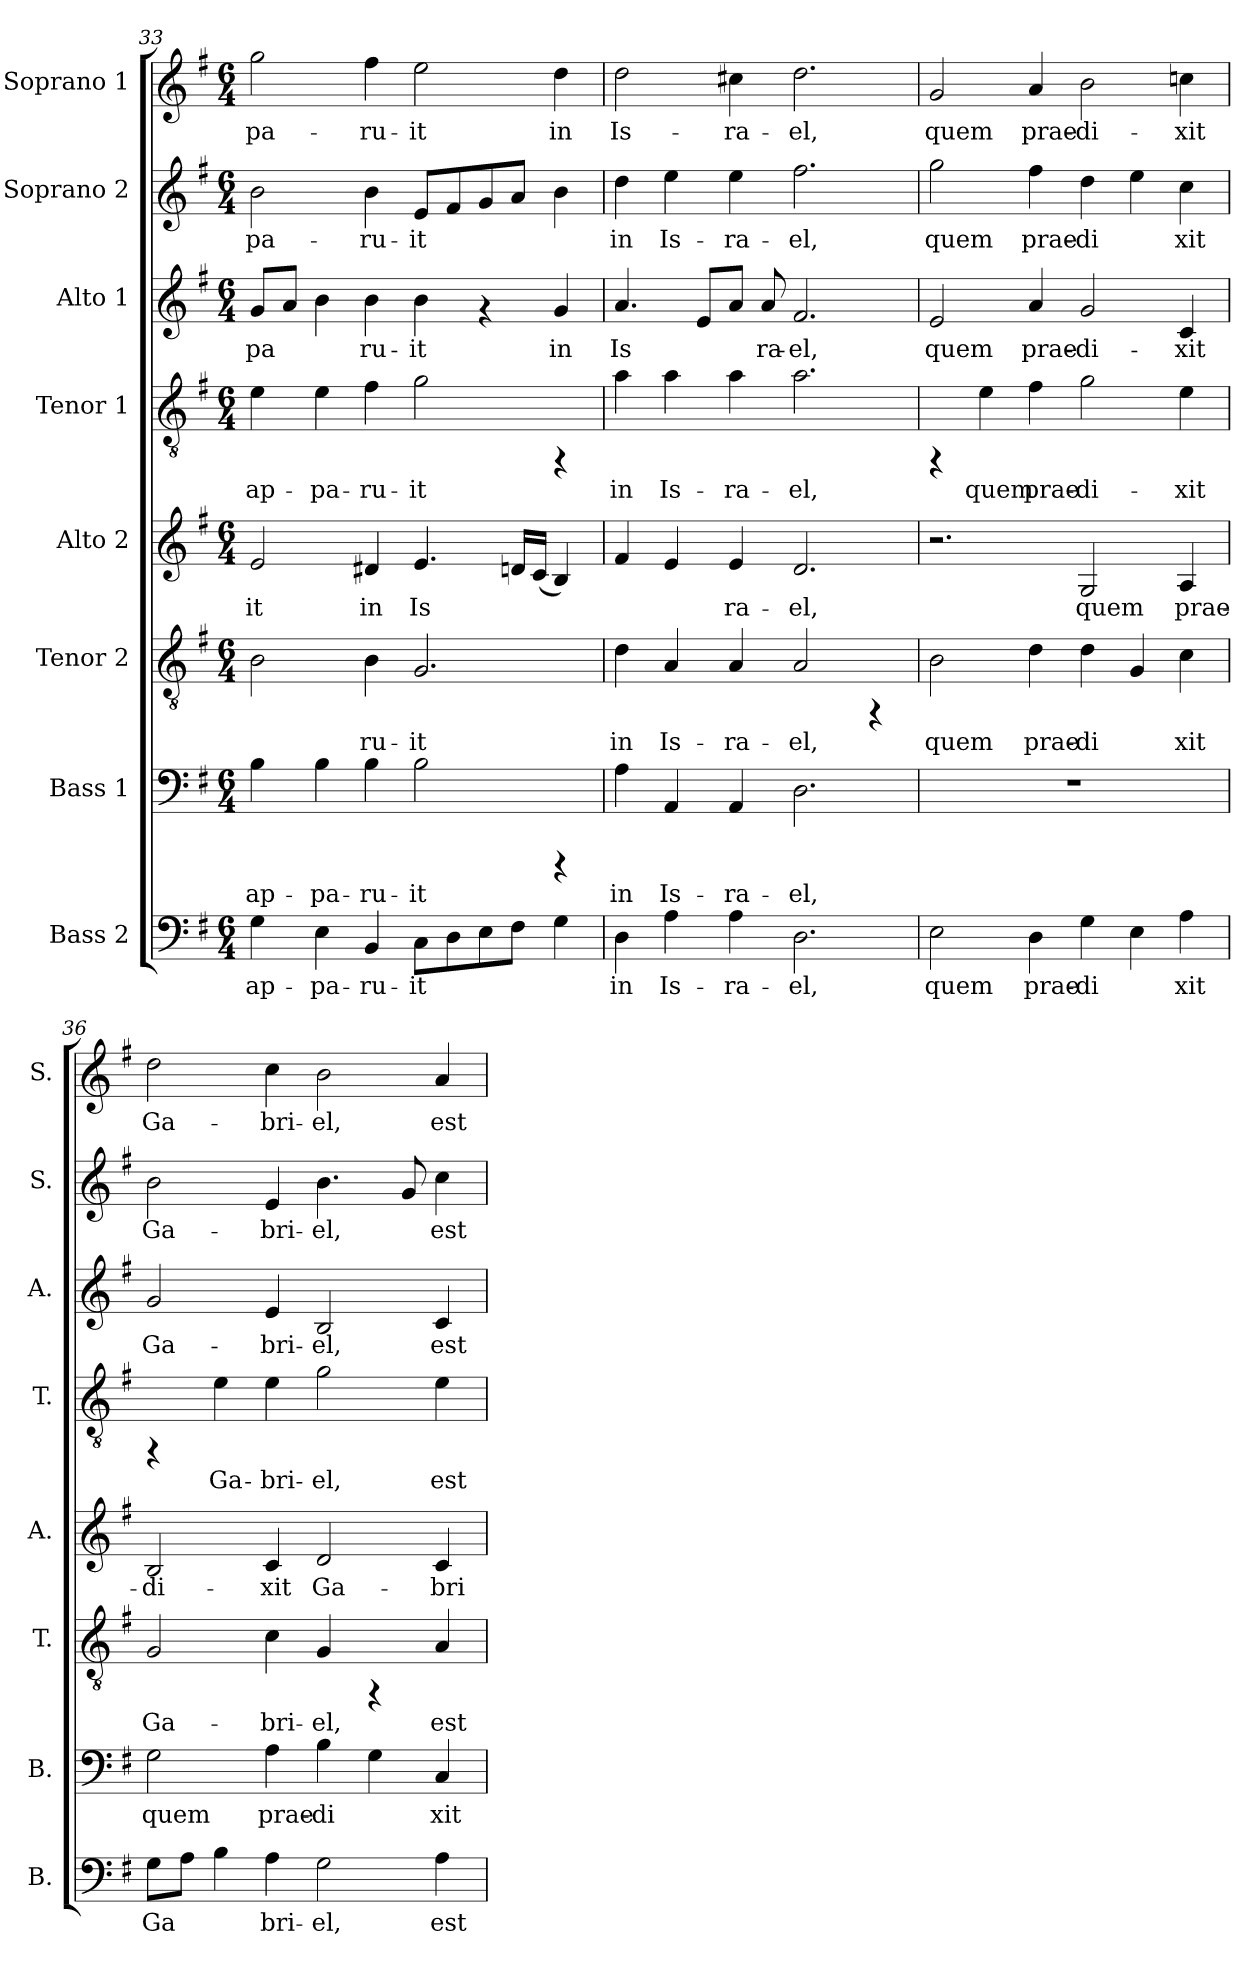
**kern	**text	**kern	**text	**kern	**text	**kern	**text	**kern	**text	**kern	**text	**kern	**text	**kern	**text
*part8	*part8	*part7	*part7	*part6	*part6	*part5	*part5	*part4	*part4	*part3	*part3	*part2	*part2	*part1	*part1
*staff8	*staff8	*staff7	*staff7	*staff6	*staff6	*staff5	*staff5	*staff4	*staff4	*staff3	*staff3	*staff2	*staff2	*staff1	*staff1
*I"Bass 2	*	*I"Bass 1	*	*I"Tenor 2	*	*I"Alto 2	*	*I"Tenor 1	*	*I"Alto 1	*	*I"Soprano 2	*	*I"Soprano 1	*
*I'B.	*	*I'B.	*	*I'T.	*	*I'A.	*	*I'T.	*	*I'A.	*	*I'S.	*	*I'S.	*
*clefF4	*	*clefF4	*	*clefGv2	*	*clefG2	*	*clefGv2	*	*clefG2	*	*clefG2	*	*clefG2	*
*k[f#]	*	*k[f#]	*	*k[f#]	*	*k[f#]	*	*k[f#]	*	*k[f#]	*	*k[f#]	*	*k[f#]	*
*G:	*	*G:	*	*G:	*	*G:	*	*G:	*	*G:	*	*G:	*	*G:	*
*M6/4	*	*M6/4	*	*M6/4	*	*M6/4	*	*M6/4	*	*M6/4	*	*M6/4	*	*M6/4	*
=33	=33	=33	=33	=33	=33	=33	=33	=33	=33	=33	=33	=33	=33	=33	=33
!	!LO:LY:b:cj	!	!LO:LY:b:cj	!	!LO:LY:b:cj	!	!LO:LY:b:cj	!	!LO:LY:b:cj	!	!LO:LY:b:cj	!	!LO:LY:b:cj	!	!LO:LY:b:cj
4G\	ap-	4B\	ap-	2B\	--	2e/	-it	4e\	ap-	8g/L	-pa-	2b\	-pa-	2gg\	-pa-
!	!	!	!	!	!	!	!	!	!	!	!LO:LY:b:cj	!	!	!	!
.	.	.	.	.	.	.	.	.	.	8a/J	--	.	.	.	.
!	!LO:LY:b:cj	!	!LO:LY:b:cj	!	!	!	!	!	!LO:LY:b:cj	!	!LO:LY:b:cj	!	!	!	!
4E\	-pa-	4B\	-pa-	.	.	.	.	4e\	-pa-	4b\	--	.	.	.	.
!	!LO:LY:b:cj	!	!LO:LY:b:cj	!	!LO:LY:b:cj	!	!LO:LY:b:cj	!	!LO:LY:b:cj	!	!LO:LY:b:cj	!	!LO:LY:b:cj	!	!LO:LY:b:cj
4BB/	-ru-	4B\	-ru-	4B\	-ru-	4d#X/	in	4f#\	-ru-	4b\	-ru-	4b\	-ru-	4ff#\	-ru-
!	!LO:LY:b:cj	!	!LO:LY:b:cj	!	!LO:LY:b:cj	!	!LO:LY:b:cj	!	!LO:LY:b:cj	!	!LO:LY:b:cj	!	!LO:LY:b:cj	!	!LO:LY:b:cj
8C\L	-it	2B\	-it	2.G/	-it	4.e/	Is-	2g\	-it	4b\	-it	8e/L	-it	2ee\	-it
!	!LO:LY:b:cj	!	!	!	!	!	!	!	!	!	!	!	!LO:LY:b:cj	!	!
8D\	.	.	.	.	.	.	.	.	.	.	.	8f#/	.	.	.
!	!LO:LY:b:cj	!	!	!	!	!	!	!	!	!	!	!	!LO:LY:b:cj	!	!
8E\	.	.	.	.	.	.	.	.	.	4rf	.	8g/	.	.	.
!	!LO:LY:b:cj	!	!	!	!	!	!LO:LY:b:cj	!	!	!	!	!	!LO:LY:b:cj	!	!
8F#\J	.	.	.	.	.	16dn/L	--	.	.	.	.	8a/J	.	.	.
!	!	!	!	!	!	!	!LO:LY:b:cj	!	!	!	!	!	!	!	!
.	.	.	.	.	.	(<16c/J	--	.	.	.	.	.	.	.	.
!	!LO:LY:b:cj	!	!	!	!	!	!LO:LY:b:cj	!	!	!	!LO:LY:b:cj	!	!LO:LY:b:cj	!	!LO:LY:b:cj
4G\	.	4rCCC	.	.	.	4B/)	--	4rFF	.	4g/	in	4b\	.	4dd\	in
=34	=34	=34	=34	=34	=34	=34	=34	=34	=34	=34	=34	=34	=34	=34	=34
!	!LO:LY:b:cj	!	!LO:LY:b:cj	!	!LO:LY:b:cj	!	!LO:LY:b:cj	!	!LO:LY:b:cj	!	!LO:LY:b:cj	!	!LO:LY:b:cj	!	!LO:LY:b:cj
4D\	in	4A\	in	4d\	in	4f#/	--	4a\	in	4.a/	Is-	4dd\	in	2dd\	Is-
!	!LO:LY:b:cj	!	!LO:LY:b:cj	!	!LO:LY:b:cj	!	!LO:LY:b:cj	!	!LO:LY:b:cj	!	!	!	!LO:LY:b:cj	!	!
4A\	Is-	4AA/	Is-	4A/	Is-	4e/	--	4a\	Is-	.	.	4ee\	Is-	.	.
!	!	!	!	!	!	!	!	!	!	!	!LO:LY:b:cj	!	!	!	!
.	.	.	.	.	.	.	.	.	.	8e/L	--	.	.	.	.
!	!LO:LY:b:cj	!	!LO:LY:b:cj	!	!LO:LY:b:cj	!	!LO:LY:b:cj	!	!LO:LY:b:cj	!	!LO:LY:b:cj	!	!LO:LY:b:cj	!	!LO:LY:b:cj
4A\	-ra-	4AA/	-ra-	4A/	-ra-	4e/	-ra-	4a\	-ra-	8a/J	--	4ee\	-ra-	4cc#X\	-ra-
!	!	!	!	!	!	!	!	!	!	!	!LO:LY:b:cj	!	!	!	!
.	.	.	.	.	.	.	.	.	.	8a/	-ra-	.	.	.	.
!	!LO:LY:b:cj	!	!LO:LY:b:cj	!	!LO:LY:b:cj	!	!LO:LY:b:cj	!	!LO:LY:b:cj	!	!LO:LY:b:cj	!	!LO:LY:b:cj	!	!LO:LY:b:cj
2.D\	-el,	2.D\	-el,	2A/	-el,	2.d/	-el,	2.a\	-el,	2.f#/	-el,	2.ff#\	-el,	2.dd\	-el,
.	.	.	.	4rFF	.	.	.	.	.	.	.	.	.	.	.
!!LO:PB:g=z
=35	=35	=35	=35	=35	=35	=35	=35	=35	=35	=35	=35	=35	=35	=35	=35
!	!LO:LY:b:cj	!	!	!	!LO:LY:b:cj	!	!	!	!	!	!LO:LY:b:cj	!	!LO:LY:b:cj	!	!LO:LY:b:cj
2E\	quem	1.r	.	2B\	quem	2.r	.	4rFF	.	2e/	quem	2gg\	quem	2g/	quem
!	!	!	!	!	!	!	!	!	!LO:LY:b:cj	!	!	!	!	!	!
.	.	.	.	.	.	.	.	4e\	quem	.	.	.	.	.	.
!	!LO:LY:b:cj	!	!	!	!LO:LY:b:cj	!	!	!	!LO:LY:b:cj	!	!LO:LY:b:cj	!	!LO:LY:b:cj	!	!LO:LY:b:cj
4D\	prae-	.	.	4d\	prae-	.	.	4f#\	prae-	4a/	prae-	4ff#\	prae-	4a/	prae-
!	!LO:LY:b:cj	!	!	!	!LO:LY:b:cj	!	!LO:LY:b:cj	!	!LO:LY:b:cj	!	!LO:LY:b:cj	!	!LO:LY:b:cj	!	!LO:LY:b:cj
4G\	-di-	.	.	4d\	-di-	2G/	quem	2g\	-di-	2g/	-di-	4dd\	-di-	2b\	-di-
!	!LO:LY:b:cj	!	!	!	!LO:LY:b:cj	!	!	!	!	!	!	!	!LO:LY:b:cj	!	!
4E\	--	.	.	4G/	--	.	.	.	.	.	.	4ee\	--	.	.
!	!LO:LY:b:cj	!	!	!	!LO:LY:b:cj	!	!LO:LY:b:cj	!	!LO:LY:b:cj	!	!LO:LY:b:cj	!	!LO:LY:b:cj	!	!LO:LY:b:cj
4A\	-xit	.	.	4c\	-xit	4A/	prae-	4e\	-xit	4c/	-xit	4cc\	-xit	4ccn\	-xit
=36	=36	=36	=36	=36	=36	=36	=36	=36	=36	=36	=36	=36	=36	=36	=36
!	!LO:LY:b:cj	!	!LO:LY:b:cj	!	!LO:LY:b:cj	!	!LO:LY:b:cj	!	!	!	!LO:LY:b:cj	!	!LO:LY:b:cj	!	!LO:LY:b:cj
8G\L	Ga-	2G\	quem	2G/	Ga-	2B/	-di-	4rFF	.	2g/	Ga-	2b\	Ga-	2dd\	Ga-
!	!LO:LY:b:cj	!	!	!	!	!	!	!	!	!	!	!	!	!	!
8A\J	--	.	.	.	.	.	.	.	.	.	.	.	.	.	.
!	!LO:LY:b:cj	!	!	!	!	!	!	!	!LO:LY:b:cj	!	!	!	!	!	!
4B\	--	.	.	.	.	.	.	4e\	Ga-	.	.	.	.	.	.
!	!LO:LY:b:cj	!	!LO:LY:b:cj	!	!LO:LY:b:cj	!	!LO:LY:b:cj	!	!LO:LY:b:cj	!	!LO:LY:b:cj	!	!LO:LY:b:cj	!	!LO:LY:b:cj
4A\	-bri-	4A\	prae-	4c\	-bri-	4c/	-xit	4e\	-bri-	4e/	-bri-	4e/	-bri-	4cc\	-bri-
!	!LO:LY:b:cj	!	!LO:LY:b:cj	!	!LO:LY:b:cj	!	!LO:LY:b:cj	!	!LO:LY:b:cj	!	!LO:LY:b:cj	!	!LO:LY:b:cj	!	!LO:LY:b:cj
2G\	-el,	4B\	-di-	4G/	-el,	2d/	Ga-	2g\	-el,	2B/	-el,	4.b\	-el,	2b\	-el,
!	!	!	!LO:LY:b:cj	!	!	!	!	!	!	!	!	!	!	!	!
.	.	4G\	--	4rFF	.	.	.	.	.	.	.	.	.	.	.
!	!	!	!	!	!	!	!	!	!	!	!	!	!LO:LY:b:cj	!	!
.	.	.	.	.	.	.	.	.	.	.	.	8g/	.	.	.
!	!LO:LY:b:cj	!	!LO:LY:b:cj	!	!LO:LY:b:cj	!	!LO:LY:b:cj	!	!LO:LY:b:cj	!	!LO:LY:b:cj	!	!LO:LY:b:cj	!	!LO:LY:b:cj
4A\	est	4C/	-xit	4A/	est	4c/	-bri-	4e\	est	4c/	est	4cc\	est	4a/	est
=	=	=	=	=	=	=	=	=	=	=	=	=	=	=	=
*-	*-	*-	*-	*-	*-	*-	*-	*-	*-	*-	*-	*-	*-	*-	*-
